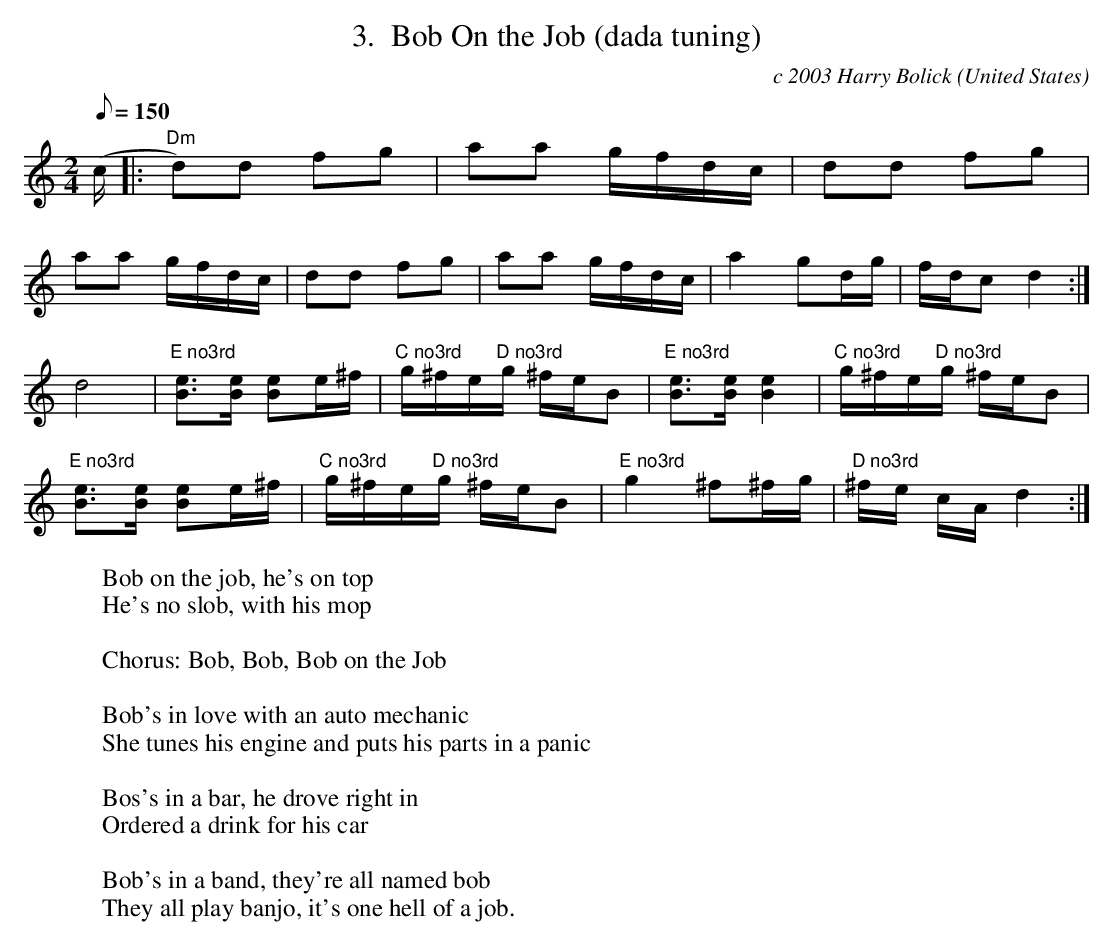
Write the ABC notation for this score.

X:1
T:3.  Bob On the Job (dada tuning)
C:c 2003 Harry Bolick
O:United States
M:2/4
L:1/8
Q:150
K:Ddor
(c/2|: "Dm" d)d fg |aa g/2f/2d/2c/2 |dd fg |
aa g/2f/2d/2c/2  |dd fg |aa g/2f/2d/2c/2  | a2gd/2g/2 | f/2d/2cd2:|
d4| "E no3rd" [Be]>[Be] [Be]e/2^f/2|"C no3rd" g/2^f/2e/2"D no3rd"g/2 ^f/2e/2B| "E no3rd" [Be]>[Be][B2e2]|"C no3rd" g/2^f/2e/2"D no3rd"g/2 ^f/2e/2B|
 "E no3rd" [Be]>[Be] [Be]e/2^f/2|"C no3rd" g/2^f/2e/2"D no3rd"g/2 ^f/2e/2B|"E no3rd" g2^f^f/2g/2 |"D no3rd" ^f/2e/ c/2A/2 d2:|
W:Bob on the job, he's on top
W:He's no slob, with his mop
W:
W: Chorus: Bob, Bob, Bob on the Job
W:
W:Bob's in love with an auto mechanic
W:She tunes his engine and puts his parts in a panic
W:
W:Bos's in a bar, he drove right in
W:Ordered a drink for his car
W:
W:Bob's in a band, they're all named bob
W:They all play banjo, it's one hell of a job.
